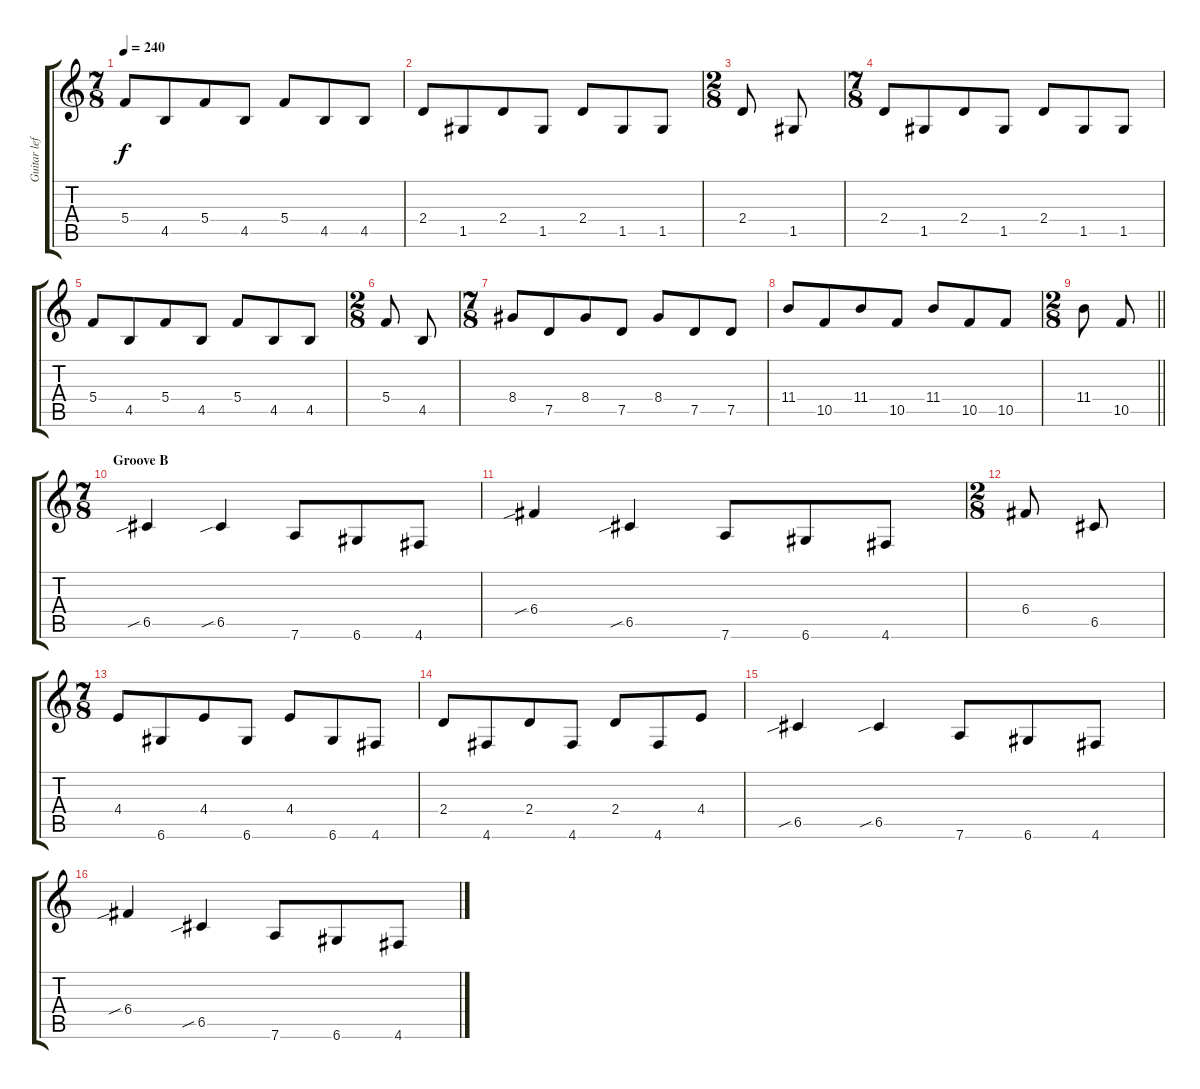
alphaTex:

\track ("Guitar left" "Guitar lef") {instrument distortionguitar}
\staff {score tabs}
\tuning (D4 A3 F3 C3 G2 D2) {hide}
\ts (7 8)
\tempo 240
\clef g2
\ks c
5.4.8{dy f} 4.5.8 5.4.8 4.5.8 5.4.8 4.5.8 4.5.8 |
2.4.8 1.5.8 2.4.8 1.5.8 2.4.8 1.5.8 1.5.8 |
\ts (2 8)
2.4.8 1.5.8 |
\ts (7 8)
2.4.8 1.5.8 2.4.8 1.5.8 2.4.8 1.5.8 1.5.8 |
5.4.8 4.5.8 5.4.8 4.5.8 5.4.8 4.5.8 4.5.8 |
\ts (2 8)
5.4.8 4.5.8 |
\ts (7 8)
8.4.8 7.5.8 8.4.8 7.5.8 8.4.8 7.5.8 7.5.8 |
11.4.8 10.5.8 11.4.8 10.5.8 11.4.8 10.5.8 10.5.8 |
\ts (2 8)
\barLineRight lightlight
11.4.8 10.5.8 |
\ts (7 8)
\section ("" "Groove B")
6.5{sib}.4 6.5{sib}.4 7.6.8 6.6.8 4.6.8 |
6.4{sib}.4 6.5{sib}.4 7.6.8 6.6.8 4.6.8 |
\ts (2 8)
6.4.8 6.5.8 |
\ts (7 8)
4.4.8 6.6.8 4.4.8 6.6.8 4.4.8 6.6.8 4.6.8 |
2.4.8 4.6.8 2.4.8 4.6.8 2.4.8 4.6.8 4.4.8 |
6.5{sib}.4 6.5{sib}.4 7.6.8 6.6.8 4.6.8 |
6.4{sib}.4 6.5{sib}.4 7.6.8 6.6.8 4.6.8
